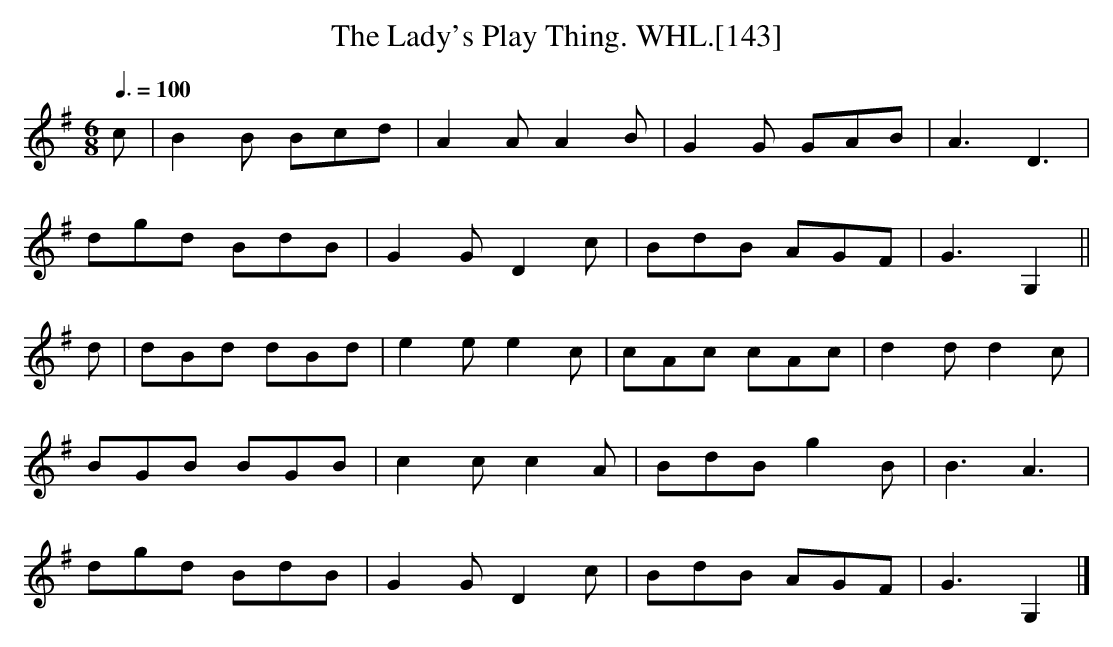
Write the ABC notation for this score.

X:1
T:Lady's Play Thing. WHL.[143], The
M:6/8
L:1/8
Q:3/8=100
K:G
c | B2B Bcd | A2A A2B | G2G GAB | A3 D3 |
dgd BdB | G2G D2c | BdB AGF | G3 G,2||
d | dBd dBd | e2e e2c | cAc cAc | d2d d2c |
BGB BGB | c2c c2A | BdB g2B | B3 A3 |
dgd BdB | G2G D2c | BdB AGF | G3 G,2|]
